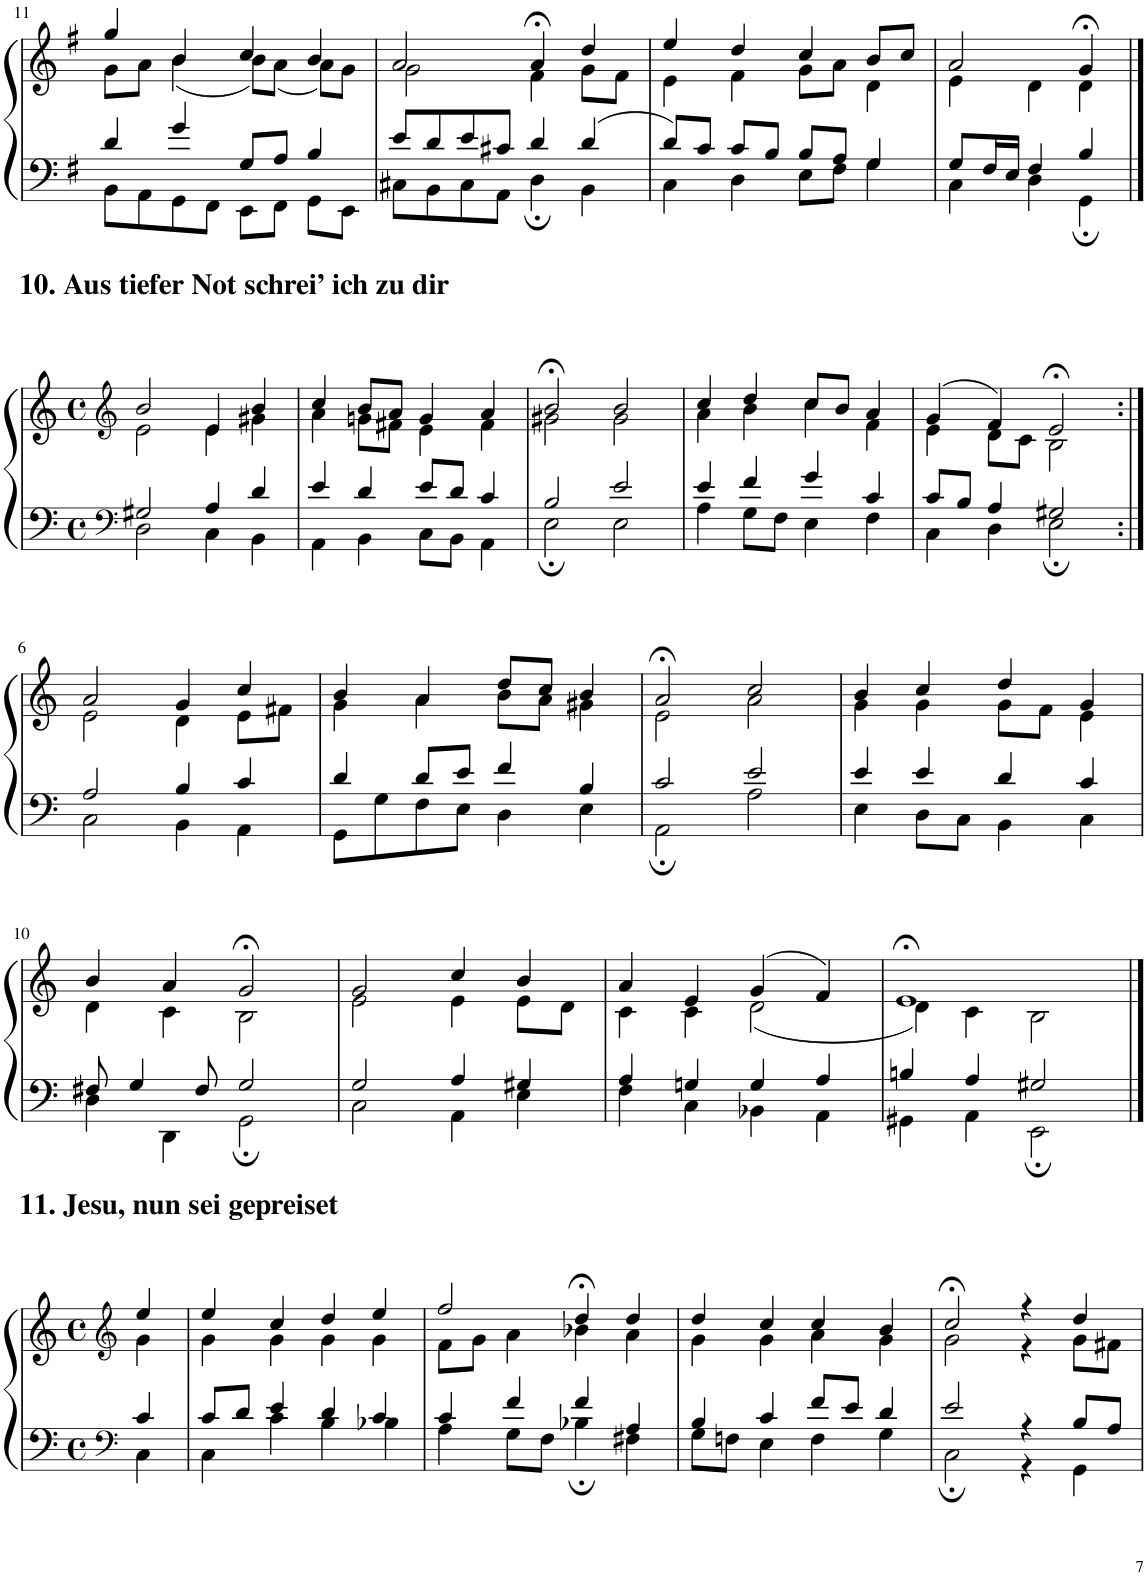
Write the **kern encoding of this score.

**kern	**kern
*part1	*part1
*staff2	*staff1
*I"Piano	*
*I'Pno	*
!!LO:PB:g=z
*clefF4	*clefG2
*k[f#]	*k[f#]
*M4/4	*M4/4
*met(c)	*met(c)
=11	=11
*^	*^
4d/	8BB\L	4gg/	8g\L
.	8AA\	.	8a\J
4g/	8GG\	4b/	(4b\
.	8FF#\J	.	.
8G/L	8EE\L	4cc/	8b\L)
8A/J	8FF#\J	.	(8a\J
4B/	8GG\L	4b/	8a\L)
.	8EE\J	.	8g\J
=12	=12	=12	=12
8e/L	8C#X\L	2a/	2g\
8d/	8BB\	.	.
8e/	8C#\	.	.
8c#X/J	8AA\J	.	.
4d/	4D;\	4a;</	4f#\
4d/	4BB\	4dd/	8g\L
.	.	.	8f#\J
=13	=13	=13	=13
8d/L	4C\	4ee/	4e\
8c/J	.	.	.
8c/L	4D\	4dd/	4f#\
8B/J	.	.	.
8B/L	8E\L	4cc/	8g\L
8A/J	8F#\J	.	8a\J
4G/	4G\	8b/L	4d\
.	.	8cc/J	.
=14	=14	=14	=14
8G/L	4C\	2a/	4e\
16F#/L	.	.	.
16E/JJ	.	.	.
4F#/	4D\	.	4d\
4B/	4GG;\	4g;</	4d\
!!LO:LB:g=z	!!
==1	==1	==1	==1
*clefF4	*	*clefG2	*
*k[]	*	*k[]	*
*M4/4	*	*M4/4	*
*met(c)	*	*met(c)	*
2G#X/	2D\	2b/	2e\
4A/	4C\	4e/	4e\
4d/	4BB\	4b/	4g#X\
=2	=2	=2	=2
4e/	4AA\	4cc/	4a\
4d/	4BB\	8b/L	8gn\L
.	.	8a/J	8f#X\J
8e/L	8C\L	4g/	4e\
8d/J	8BB\J	.	.
4c/	4AA\	4a/	4f#\
=3	=3	=3	=3
2B/	2E;\	2b;</	2g#X\
2e/	2E\	2b/	2g#\
=4	=4	=4	=4
4e/	4A\	4cc/	4a\
4f/	8G\L	4dd/	4b\
.	8F\J	.	.
4g/	4E\	8cc/L	4cc\
.	.	8b/J	.
4c/	4F\	4a/	4f\
=5	=5	=5	=5
8c/L	4C\	(4g/	4e\
8B/J	.	.	.
4A/	4D\	4f/)	8d\L
.	.	.	8c\J
2G#X/	2E;\	2e;</	2B\
!!LO:LB:g=z	!!
=6:|!	=6:|!	=6:|!	=6:|!
2A/	2C\	2a/	2e\
4B/	4BB\	4g/	4d\
4c/	4AA\	4cc/	8e\L
.	.	.	8f#X\J
=7	=7	=7	=7
4d/	8GG\L	4b/	4g\
.	8G\	.	.
8d/L	8F\	4a/	4a\
8e/J	8E\J	.	.
4f/	4D\	8dd/L	8b\L
.	.	8cc/J	8a\J
4B/	4E\	4b/	4g#X\
=8	=8	=8	=8
2c/	2AA;\	2a;</	2e\
2e/	2A\	2cc/	2a\
=9	=9	=9	=9
4e/	4E\	4b/	4g\
4e/	8D\L	4cc/	4g\
.	8C\J	.	.
4d/	4BB\	4dd/	8g\L
.	.	.	8f\J
4c/	4C\	4g/	4e\
!!LO:LB:g=z	!!
=10	=10	=10	=10
8F#X/	4D\	4b/	4d\
4G/	.	.	.
.	4DD\	4a/	4c\
8F#/	.	.	.
2G/	2GG;\	2g;</	2B\
=11	=11	=11	=11
2G/	2C\	2g/	2e\
4A/	4AA\	4cc/	4e\
4G#X/	4E\	4b/	8e\L
.	.	.	8d\J
=12	=12	=12	=12
4A/	4F\	4a/	4c\
4Gn/	4C\	4e/	4c\
4G/	4BB-X\	(4g/	(2d\
4A/	4AA\	4f/)	.
=13	=13	=13	=13
4Bn/	4GG#X\	1e;<	4d\)
4A/	4AA\	.	4c\
2G#X/	2EE;\	.	2B\
!!LO:LB:g=z	!!
==1	==1	==1	==1
*clefF4	*	*clefG2	*
*M4/4	*	*M4/4	*
*met(c)	*	*met(c)	*
4c/	4C\	4ee/	4g\
=2	=2	=2	=2
8c/L	4C\	4ee/	4g\
8d/J	.	.	.
4e/	4c\	4cc/	4g\
4d/	4B\	4dd/	4g\
4c/	4B-X\	4ee/	4g\
=3	=3	=3	=3
4c/	4A\	2ff/	8f\L
.	.	.	8g\J
4f/	8G\L	.	4a\
.	8F\J	.	.
4f/	4B-X;\	4dd;</	4b-X\
4A/	4F#X\	4dd/	4a\
=4	=4	=4	=4
4B/	8G\L	4dd/	4g\
.	8Fn\J	.	.
4c/	4E\	4cc/	4g\
8f/L	4F\	4cc/	4a\
8e/J	.	.	.
4d/	4G\	4b/	4g\
=5	=5	=5	=5
2e/	2C;\	2cc;</	2g\
4r	4r	4r	4r
8B/L	4GG\	4dd/	8g\L
8A/J	.	.	8f#X\J
*v	*v	*	*
*	*v	*v
=	=
*-	*-
